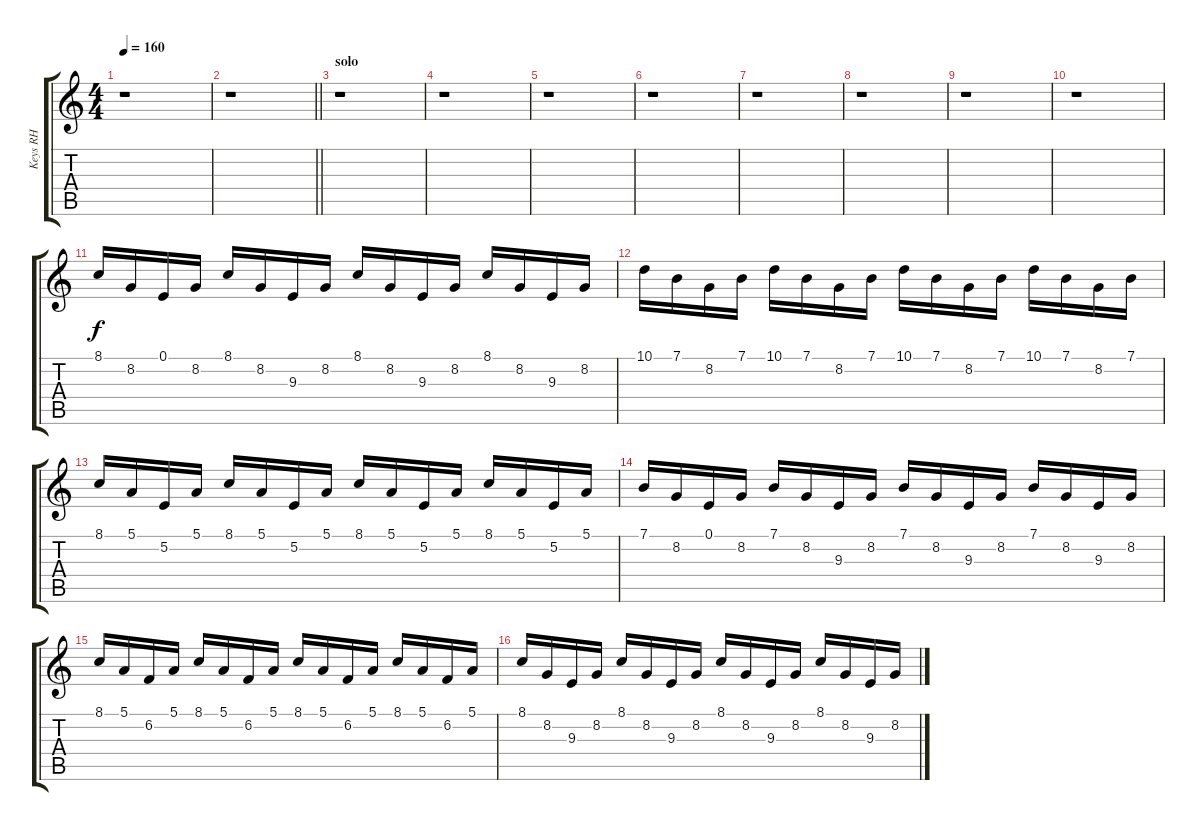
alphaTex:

\track ("Keys RH" "Keys RH") {instrument harpsichord}
\staff {score tabs}
\tuning (E4 B3 G3 D3 A2 E2) {hide}
\ts (4 4)
\tempo 160
\clef g2
\ks c
r.1{dy f} |
\barLineRight lightlight
r.1 |
\section ("" "solo")
r.1 |
r.1 |
r.1 |
r.1 |
r.1 |
r.1 |
r.1 |
r.1 |
8.1.16 8.2.16 0.1.16 8.2.16 8.1.16 8.2.16 9.3.16 8.2.16 8.1.16 8.2.16 9.3.16 8.2.16 8.1.16 8.2.16 9.3.16 8.2.16 |
10.1.16 7.1.16 8.2.16 7.1.16 10.1.16 7.1.16 8.2.16 7.1.16 10.1.16 7.1.16 8.2.16 7.1.16 10.1.16 7.1.16 8.2.16 7.1.16 |
8.1.16 5.1.16 5.2.16 5.1.16 8.1.16 5.1.16 5.2.16 5.1.16 8.1.16 5.1.16 5.2.16 5.1.16 8.1.16 5.1.16 5.2.16 5.1.16 |
7.1.16 8.2.16 0.1.16 8.2.16 7.1.16 8.2.16 9.3.16 8.2.16 7.1.16 8.2.16 9.3.16 8.2.16 7.1.16 8.2.16 9.3.16 8.2.16 |
8.1.16 5.1.16 6.2.16 5.1.16 8.1.16 5.1.16 6.2.16 5.1.16 8.1.16 5.1.16 6.2.16 5.1.16 8.1.16 5.1.16 6.2.16 5.1.16 |
8.1.16 8.2.16 9.3.16 8.2.16 8.1.16 8.2.16 9.3.16 8.2.16 8.1.16 8.2.16 9.3.16 8.2.16 8.1.16 8.2.16 9.3.16 8.2.16
